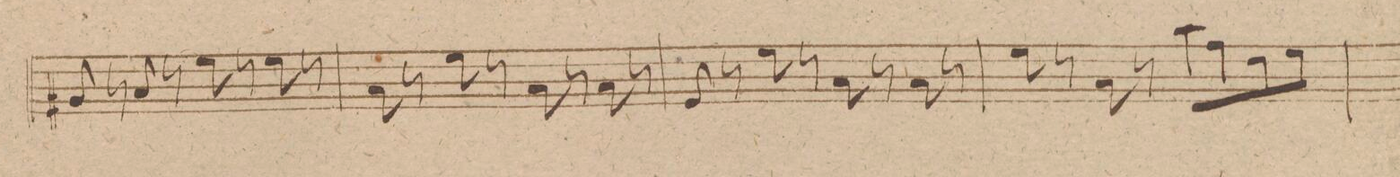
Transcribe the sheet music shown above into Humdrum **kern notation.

**kern	**dynam
*I"Viola	*
*clefC3	*
*k[f#]	*
*met(c)	*
*M4/4	*
8A#X	.
8r	.
8B	.
8r	.
8f#	.
8r	.
8f#	.
8r	.
=24	=24
8B\	.
8r	.
8f#	.
8r	.
8B	.
8r	.
8B	.
8r	.
=25	=25
8F#	.
8r	.
8f#	.
8r	.
8B	.
8r	.
8B	.
8r	.
=26	=26
8f#	.
8r	.
8B	.
8r	.
8bL	.
8g	.
8e	.
8f#J	.
=27	=27
*-	*-
